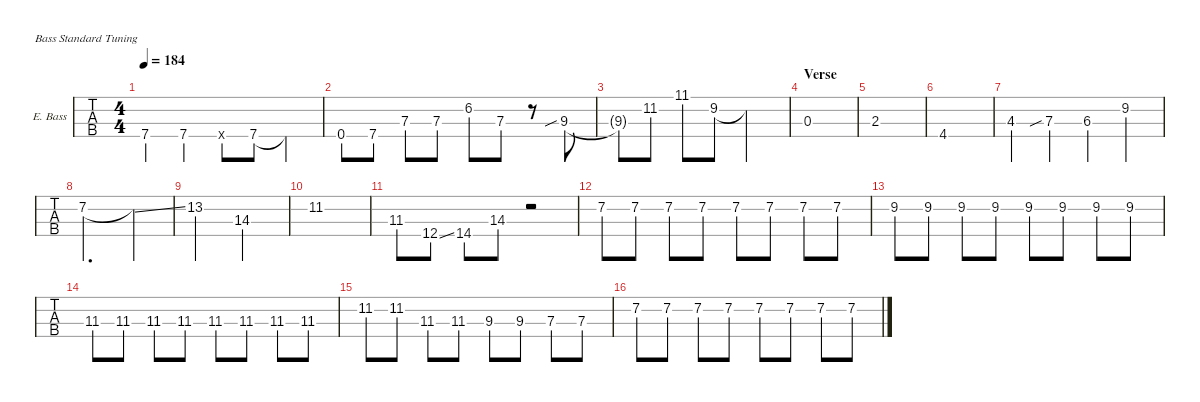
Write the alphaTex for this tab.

\defaultSystemsLayout 4
\hideDynamics
\bracketExtendMode nobrackets
\firstSystemTrackNameOrientation horizontal
\track ("Ele. Bass" "E. Bass") {defaultSystemsLayout 4 instrument electricbassfinger}
\staff {tabs}
\tuning (G2 D2 A1 E1)
\ts (4 4)
\tempo 184
\clef f4
\ks e
7.4{acc forcenatural}.4{dy f} 7.4{acc forcenatural}.4 7.4{x acc forcenatural}.8 7.4{acc forcenatural}.8 7.4{t acc forcenatural}.4 |
0.4{acc forcenatural}.8 7.4{acc forcenatural}.8 7.3{acc forcenatural}.8 7.3{acc forcenatural}.8 6.2{acc #}.8 7.3{acc forcenatural}.8 r.8 9.3{sib acc #}.8 |
9.3{t acc #}.8 11.2{acc #}.8 11.1{acc #}.8 9.2{acc forcenatural}.8 9.2{t acc forcenatural}.2 |
\section ("" "Verse")
0.3{acc forcenatural}.1 |
2.3{acc forcenatural}.1 |
4.4{acc #}.1 |
4.3{acc #}.4 7.3{sib acc forcenatural}.4 6.3{acc #}.4 9.2{acc forcenatural}.4 |
7.2{acc forcenatural}.2{d} 7.2{ss t acc forcenatural}.4 |
13.2{acc #}.2 14.3{acc forcenatural}.2 |
11.2{acc #}.1 |
11.3{acc #}.8 12.4{ss acc forcenatural}.8 14.4{acc #}.8 14.3{acc forcenatural}.8 r.2 |
7.2{acc forcenatural}.8 7.2{acc forcenatural}.8 7.2{acc forcenatural}.8 7.2{acc forcenatural}.8 7.2{acc forcenatural}.8 7.2{acc forcenatural}.8 7.2{acc forcenatural}.8 7.2{acc forcenatural}.8 |
9.2{acc forcenatural}.8 9.2{acc forcenatural}.8 9.2{acc forcenatural}.8 9.2{acc forcenatural}.8 9.2{acc forcenatural}.8 9.2{acc forcenatural}.8 9.2{acc forcenatural}.8 9.2{acc forcenatural}.8 |
11.3{acc #}.8 11.3{acc #}.8 11.3{acc #}.8 11.3{acc #}.8 11.3{acc #}.8 11.3{acc #}.8 11.3{acc #}.8 11.3{acc #}.8 |
11.2{acc #}.8 11.2{acc #}.8 11.3{acc #}.8 11.3{acc #}.8 9.3{acc #}.8 9.3{acc #}.8 7.3{acc forcenatural}.8 7.3{acc forcenatural}.8 |
7.2{acc forcenatural}.8 7.2{acc forcenatural}.8 7.2{acc forcenatural}.8 7.2{acc forcenatural}.8 7.2{acc forcenatural}.8 7.2{acc forcenatural}.8 7.2{acc forcenatural}.8 7.2{acc forcenatural}.8
